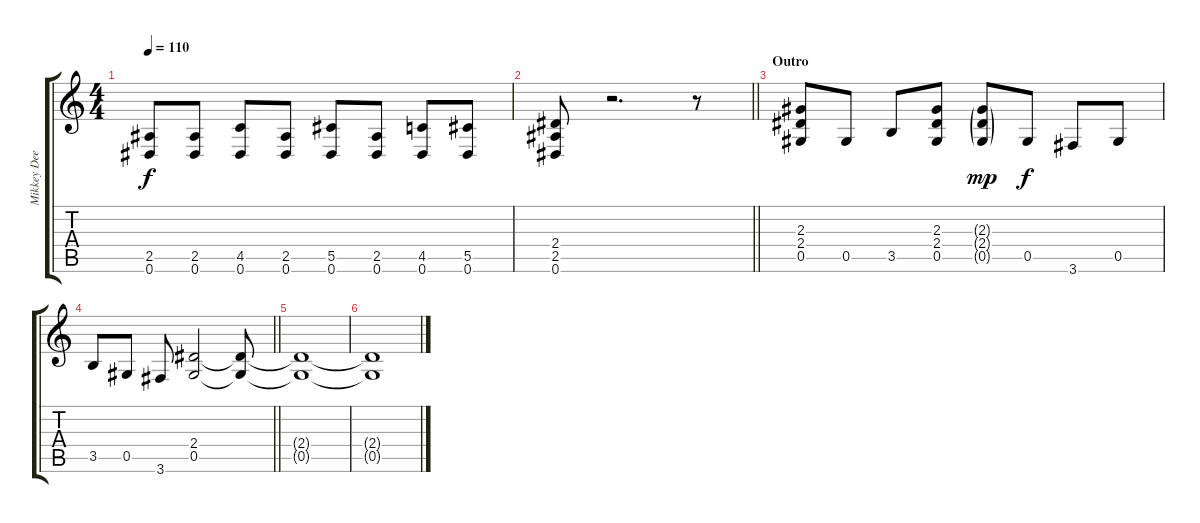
\track ("Mikkey Dee" "Mikkey Dee") {instrument acousticguitarsteel}
\staff {score tabs}
\tuning (Eb4 Bb3 Gb3 Db3 Ab2 Eb2) {hide}
\ts (4 4)
\tempo 110
\clef g2
\ks c
(2.5 0.6).8{dy f} (2.5 0.6).8 (4.5 0.6).8 (2.5 0.6).8 (5.5 0.6).8 (2.5 0.6).8 (4.5 0.6).8 (5.5 0.6).8 |
\barLineRight lightlight
(2.4 2.5 0.6).8 r.2{d} r.8 |
\section ("" "Outro")
(2.3 2.4 0.5).8 0.5.8 3.5.8 (2.3 2.4 0.5).8 (2.3{g} 2.4{g} 0.5{g}).8{dy mp} 0.5.8{dy f} 3.6.8 0.5.8 |
\barLineRight lightlight
3.5.8 0.5.8 3.6.8 (2.4 0.5).2 (2.4{t} 0.5{t}).8 |
(2.4{t} 0.5{t}).1 |
(2.4{t} 0.5{t}).1
